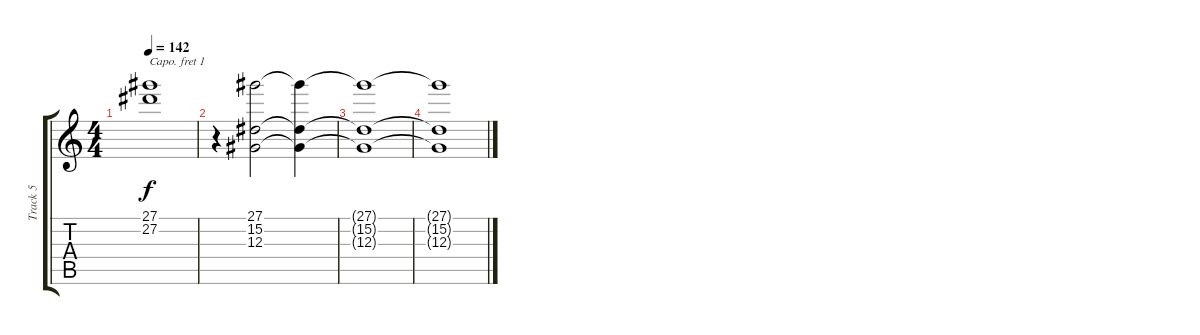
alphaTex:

\track ("Track 5" "Track 5") {instrument rockorgan}
\staff {score tabs}
\capo 1
\tuning (E4 B3 G3 D3 A2 E2) {hide}
\ts (4 4)
\tempo 142
\clef g2
\ks c
(27.1{t} 27.2{t}).1{dy f} |
r.4 (27.1 15.2 12.3).2 (27.1{t} 15.2{t} 12.3{t}).4 |
(27.1{t} 15.2{t} 12.3{t}).1 |
(27.1{t} 15.2{t} 12.3{t}).1
